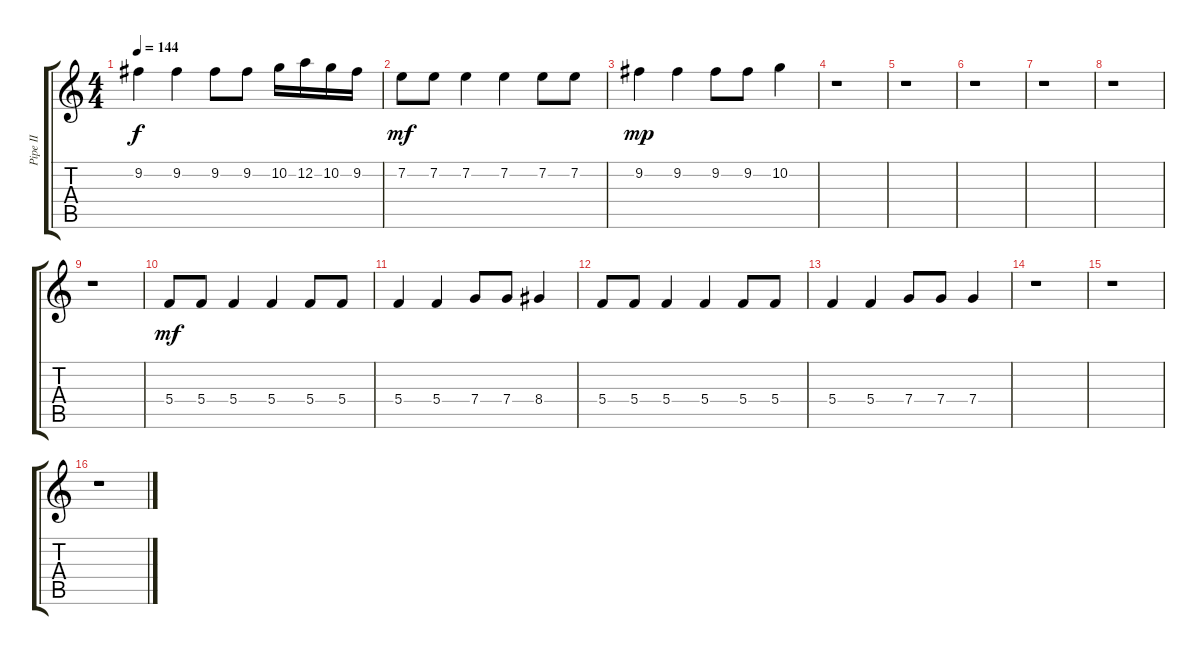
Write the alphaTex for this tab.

\track ("Pipe II" "Pipe II") {instrument oboe}
\staff {score tabs}
\tuning (D5 A4 F4 C4 G3 D3) {hide}
\ts (4 4)
\tempo 144
\clef g2
\ks c
9.2.4{dy f} 9.2.4 9.2.8 9.2.8 10.2.16 12.2.16 10.2.16 9.2.16 |
7.2.8{dy mf} 7.2.8 7.2.4 7.2.4 7.2.8 7.2.8 |
9.2.4{dy mp} 9.2.4 9.2.8 9.2.8 10.2.4 |
r.1 |
r.1 |
r.1 |
r.1 |
r.1 |
r.1 |
5.4.8{dy mf} 5.4.8 5.4.4 5.4.4 5.4.8 5.4.8 |
5.4.4 5.4.4 7.4.8 7.4.8 8.4.4 |
5.4.8 5.4.8 5.4.4 5.4.4 5.4.8 5.4.8 |
5.4.4 5.4.4 7.4.8 7.4.8 7.4.4 |
r.1 |
r.1 |
r.1
